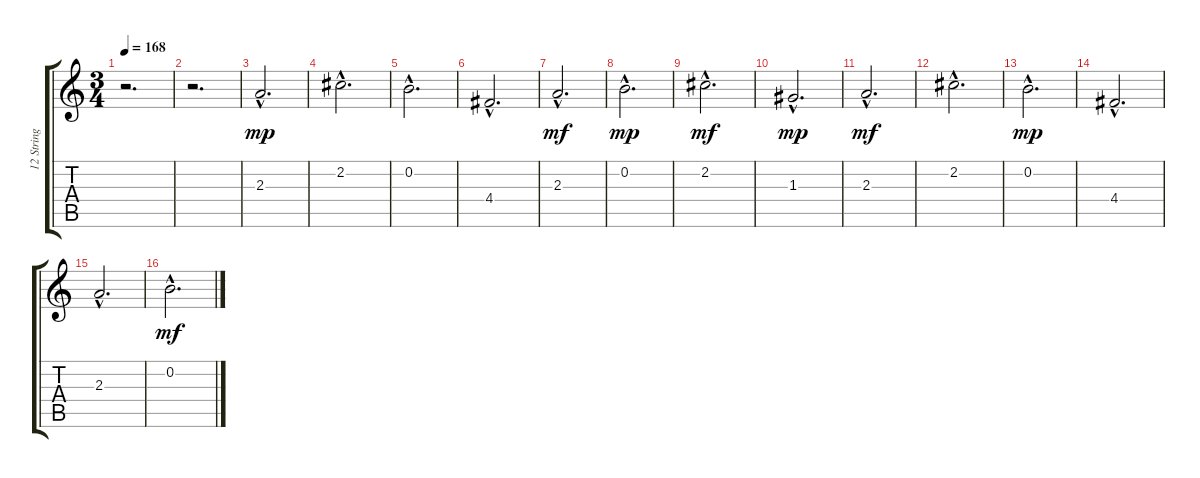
\track ("12 String Guitar 2" "12 String ") {instrument acousticguitarnylon}
\staff {score tabs}
\tuning (E4 B3 G3 D3 A2 E2) {hide}
\ts (3 4)
\tempo 168
\clef g2
\ks c
r.2{d dy mp} |
r.2{d} |
2.3{hac}.2{d instrument electricguitarmuted} |
2.2{hac}.2{d} |
0.2{hac}.2{d} |
4.4{hac}.2{d} |
2.3{hac}.2{d dy mf} |
0.2{hac}.2{d dy mp} |
2.2{hac}.2{d dy mf} |
1.3{hac}.2{d dy mp} |
2.3{hac}.2{d dy mf} |
2.2{hac}.2{d} |
0.2{hac}.2{d dy mp} |
4.4{hac}.2{d} |
2.3{hac}.2{d} |
0.2{hac}.2{d dy mf}
